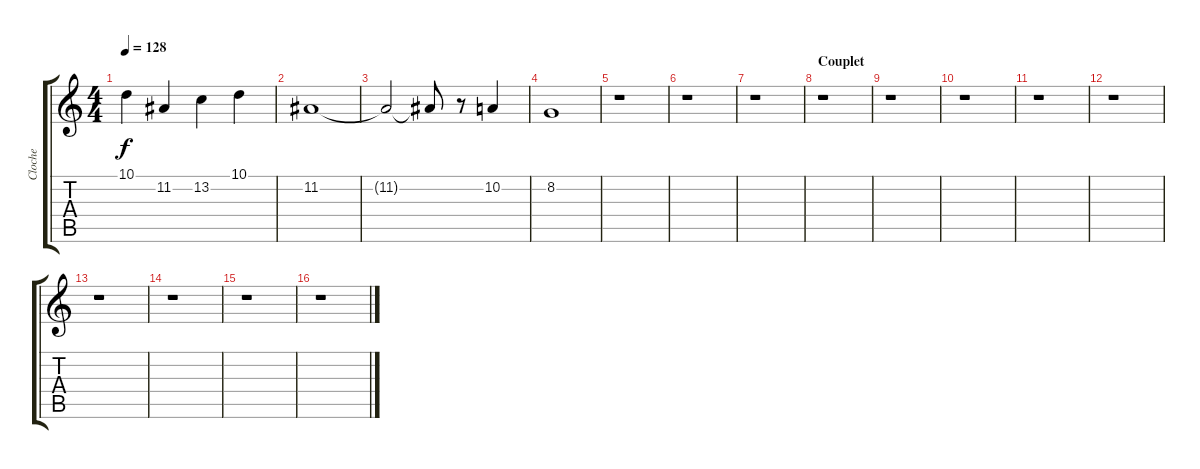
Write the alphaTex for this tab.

\track ("Cloche" "Cloche") {instrument tubularbells}
\staff {score tabs}
\tuning (E4 B3 G3 D3 A2 E2) {hide}
\ts (4 4)
\tempo 128
\clef g2
\ks c
10.1.4{dy f} 11.2.4 13.2.4 10.1.4 |
11.2.1 |
11.2{t}.2 11.2{t}.8 r.8 10.2.4 |
8.2.1 |
r.1 |
r.1 |
r.1 |
\section ("" "Couplet")
r.1 |
r.1 |
r.1 |
r.1 |
r.1 |
r.1 |
r.1 |
r.1 |
r.1
